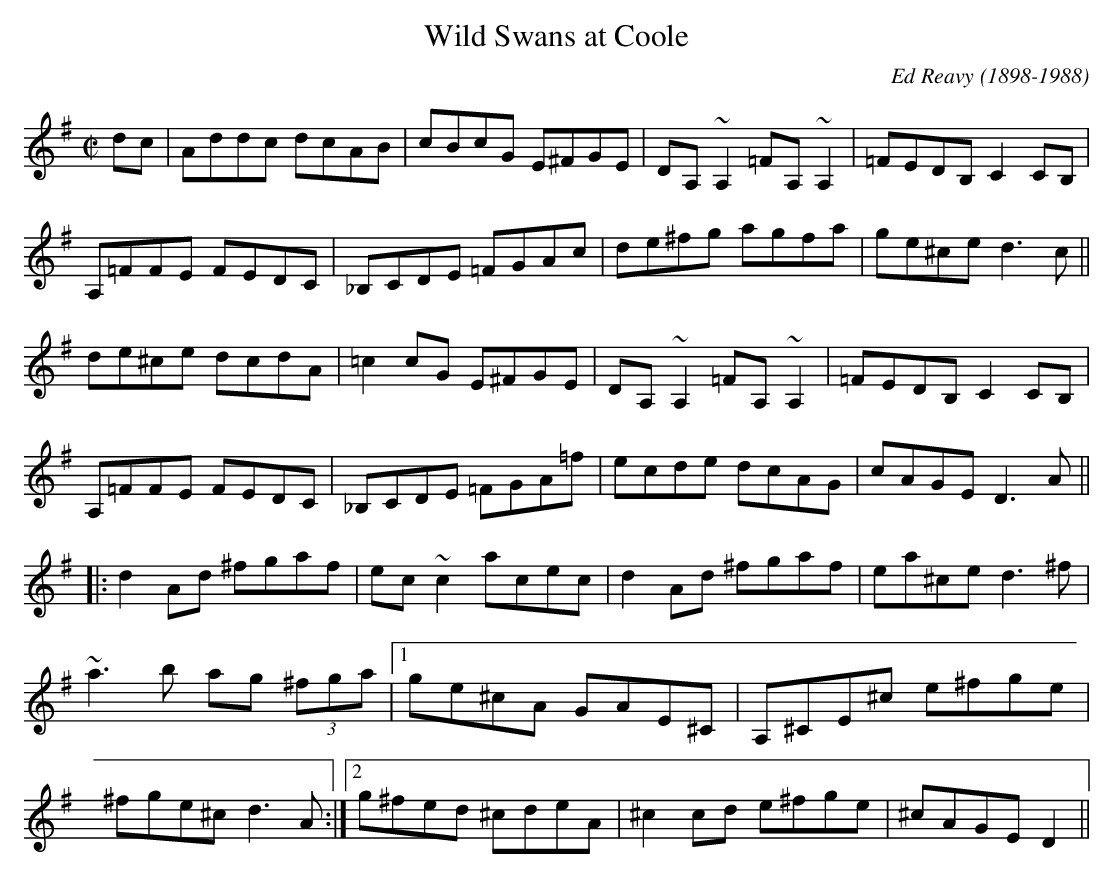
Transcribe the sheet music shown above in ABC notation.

X:1
T:Wild Swans at Coole
C:Ed Reavy (1898-1988)
M:C|
K:Dmix
dc | Addc dcAB | cBcG E^FGE | DA,~A,2 =FA,~A,2 | =FEDB, C2CB, |
A,=FFE FEDC | _B,CDE =FGAc | de^fg agfa | ge^ce d3c ||
de^ce dcdA | =c2cG E^FGE | DA,~A,2 =FA,~A,2 | =FEDB, C2CB, |
A,=FFE FEDC | _B,CDE =FGA=f | ecde dcAG | cAGE D3A ||
|: d2Ad ^fgaf | ec~c2 acec | d2Ad ^fgaf | ea^ce d3^f |
~a3b ag (3^fga |1 ge^cA GAE^C | A,^CE^c e^fge |
^fge^c d3A :|2 g^fed ^cdeA | ^c2cd e^fge | ^cAGE D2 ||
